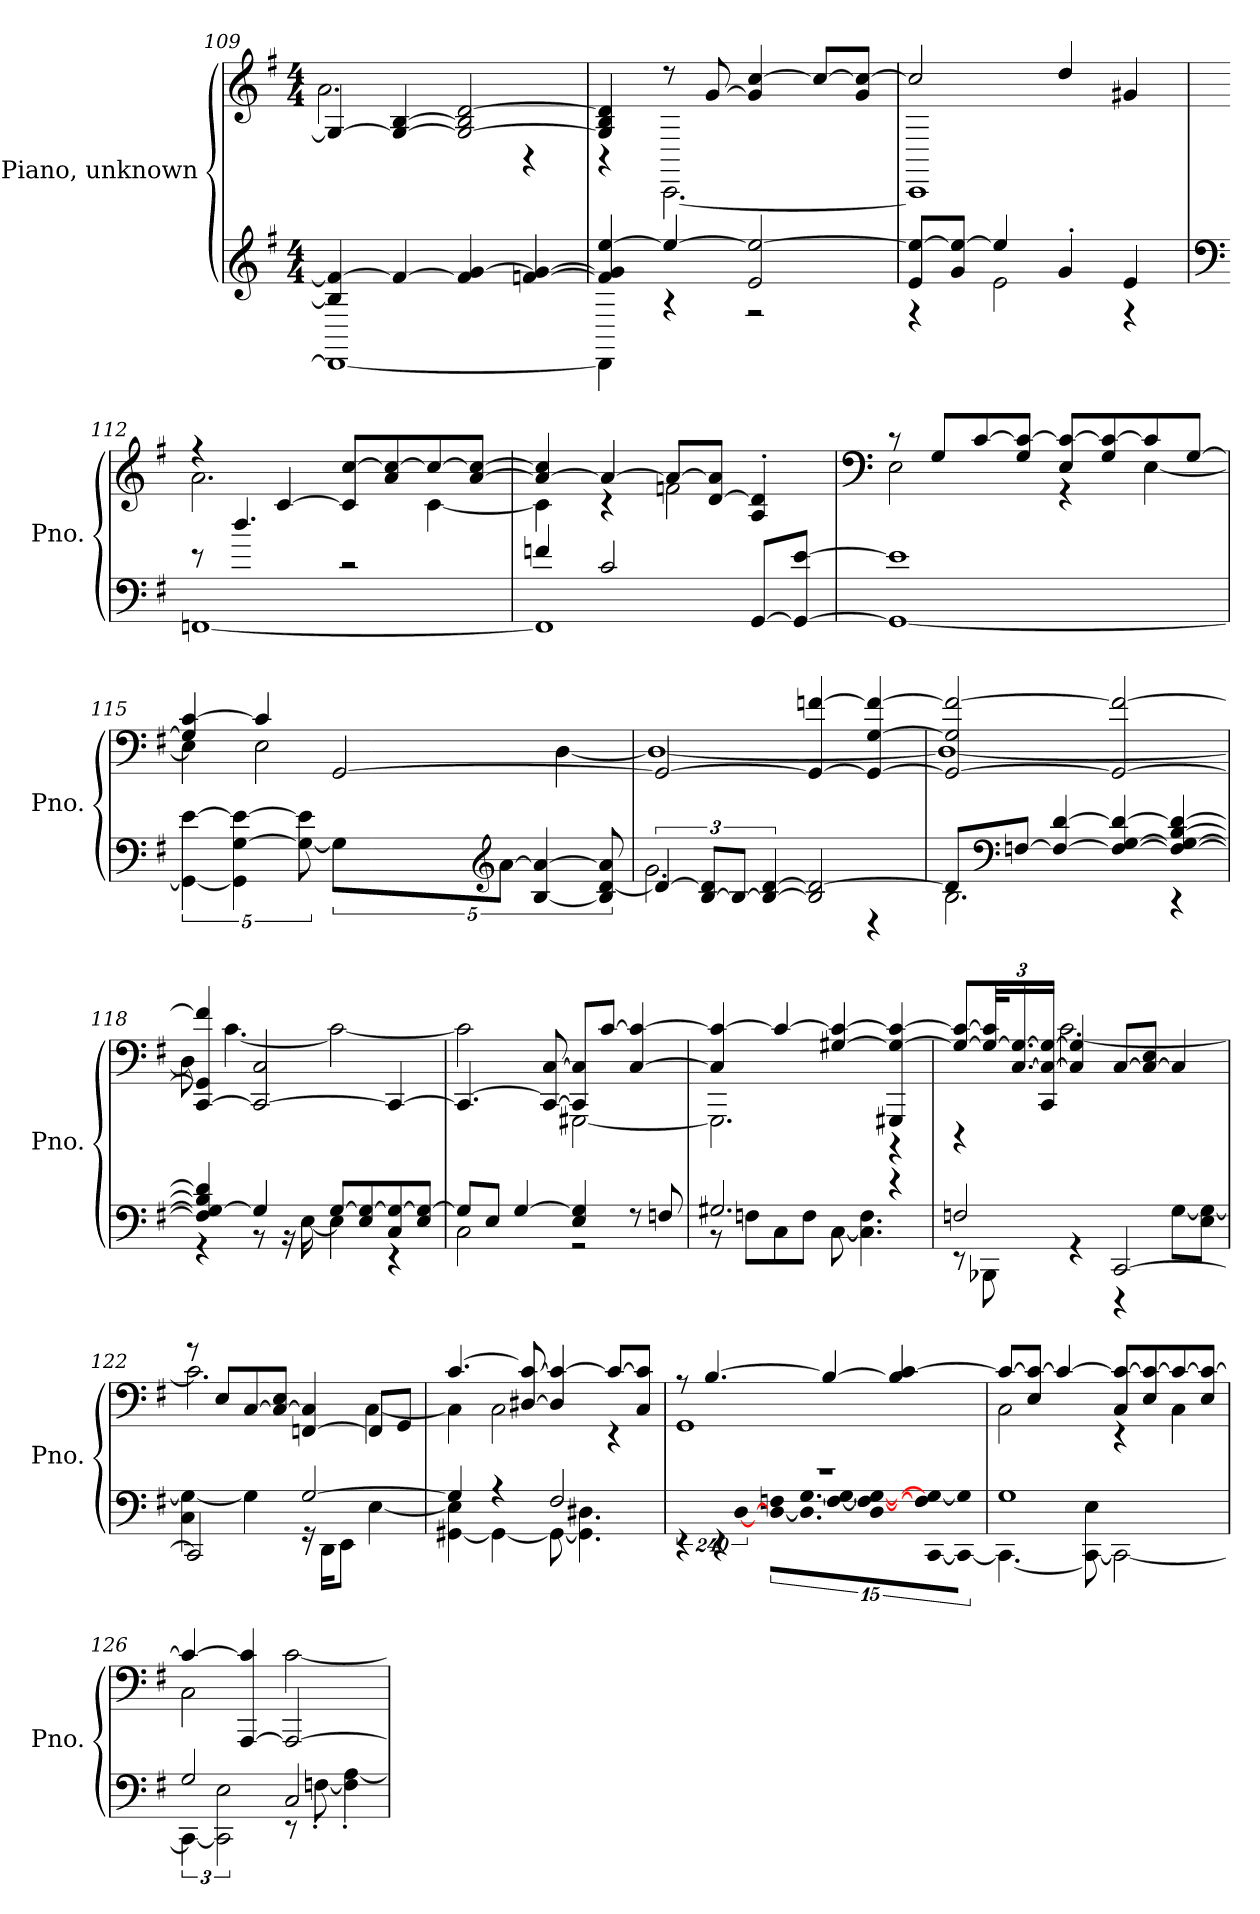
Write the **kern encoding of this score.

**kern	**kern
*part1	*part1
*staff2	*staff1
*I"Piano, unknown	*
*I'Pno.	*
*clefG2	*clefG2
*k[f#]	*k[f#]
*M4/4	*M4/4
=109	=109
*^	*^
4B/] 4f/_	1DD_	4G/_	2.a\
4f/_	.	4G/_ [4B/	.
4f/] [4g/	.	2G/_ 2B/] [2d/	.
[4fn/ 4g/_	.	.	4r
!!LO:LB:g=z	!!
=110	=110	=110	=110
4f/] 4g/] [4ee/	4DD\]	4G/] 4B/ 4d/]	4r
4ee/_	4r	8r	[2.CC\
.	.	[8g/	.
2e/ 2ee/_	2r	4g/] [4cc/	.
.	.	8cc/L_	.
.	.	8g/ 8cc/_J	.
=111	=111	=111	=111
8e/ 8ee/_L	4r	2cc/]	1CC]
8g/ 8ee/_J	.	.	.
4ee/]	2e\	.	.
4g'/	.	4dd/	.
4e/	4r	4g#X/	.
=112	=112	=112	=112
*clefF4	*	*	*
8r	[1FFn	4r	2.a\
4.dd/	.	.	.
.	.	[4c/	.
2r	.	8c/] [8cc/L	.
.	.	8a/ 8cc/_	.
.	.	8cc/_	[4c\
.	.	[8a/ 8cc/_J	.
=113	=113	=113	=113
4fn/	1FF]	4a/_ 4cc/]	4c\]
2c/	.	4a/_	4r
.	.	8a/L_	2fn\
.	.	[8d/ 8a/]J	.
[8GG/L	.	4A/' 4d/]'	.
8GG/_ [8e/J	.	.	.
*v	*v	*	*
!!LO:LB:g=z	!!
=114	=114	=114
*	*clefF4	*
1GG_ 1e]	8r	2E\
.	8G/L	.
.	[8c/	.
.	8G/ 8c/_J	.
.	8E/ 8c/_L	4r
.	8G/ 8c/_	.
.	8c/]	[4E\
.	[8G/J	.
=115	=115	=115
5GG\_ [5e\	4G/] [4c/	4E\]
5GG\] [5G\ 5e\_	.	.
.	4c/]	2E\
10G\_ 10e\]	.	.
10G\L]	[2GG/	.
*clefG2	*	*
[10a\J	.	.
[5B/ 5a/_	.	.
.	.	[4D\
10B/] [10d/ 10a/]	.	.
=116	=116	=116
*^	*	*
6d/_	2.g\	2GG/_	1D_
[12B/ 12d/]L	.	.	.
12B/J_	.	.	.
6B/_ [6d/	.	.	.
2B/] 2d/_	.	4GG/_ [4fn/	.
.	4r	4GG/_ [4G/ 4f/_	.
!!LO:PB:g=z	!!
=117	=117	=117	=117
8d/L]	2.B\	2GG/_ 2G/] 2f/_	1D_
*clefF4	*	*	*
[8Fn/J	.	.	.
4F/_ [4d/	.	.	.
4F/_ [4G/ 4d/_	.	2GG/_ 2f/_	.
4F/_ 4G/_ [4B/ 4d/_	4r	.	.
=118	=118	=118	=118
4F/] 4G/_ 4B/] 4d/]	4r	[4CC/ 4GG/] 4f/]	8D\]
.	.	.	[4.c\
4G/]	8r	2CC/_ 2C/	.
.	16r	.	.
.	[16E\	.	.
[8G/L	4E\]	.	2c\_
8E/ 8G/_	.	.	.
8C/ 8G/_	4r	4CC/_	.
8E/ 8G/_J	.	.	.
=119	=119	=119	=119
8G/L]	2C\	4.CC/_	2c\]
8E/J	.	.	.
[4G/	.	.	.
.	.	8CC/_ [8C/	.
4E/ 4G/]	2r	8CC/] 8C/]L	[2GGG#X\
.	.	[8c/J	.
8r	.	[4C/ 4c/_	.
8Fn/	.	.	.
!!LO:LB:g=z	!!
=120	=120	=120	=120
2.G#X/	8r	4C/] 4c/_	2.GGG#\]
.	8Fn\L	.	.
.	8C\	4c/_	.
.	8F\J	.	.
.	[8C\	[4G#X/ 4c/_	.
.	4.C\] 4.F\	.	.
4r	.	4GGG#X/ 4G#/_ 4c/_	4r
=121	=121	=121	=121
2Fn/	8r	8G#/_ 8c/_L	4r
*	*	*Xbrackettup	*
.	8BBB-X\	48G#/_ 48c/]KL	.
.	.	[24.C/ 24.G#/_	.
.	.	24CC/ 24C/_ 24G#/_JJ	.
.	4r	4C/] 4G#/]	[2.c\
[2CC/	4r	[8C/L	.
.	.	8C/_ 8E/J	.
.	[8G\L	4C/]	.
.	8E\ 8G\_J	.	.
=122	=122	=122	=122
2CC/]	4C\ 4G\_	8r	2.c\]
.	.	8E/L	.
.	4G\]	[8C/	.
.	.	8C/_ 8E/J	.
[2G/	16r	[4FFn/ 4C/]	.
.	16DD\KL	.	.
.	8EE\J	.	.
.	[4E\	8FF/L]	[4C\
.	.	8GG/J	.
!!LO:LB:g=z	!!
=123	=123	=123	=123
4G/]	[4GG#X\ 4E\]	[4.c/	4C\]
4r	4GG#\_	.	2C\
.	.	[8D#X/ 8c/_	.
2F#/	8GG#\_	4D#/] 4c/_	.
.	4.GG#\] 4.D#X\	.	.
.	.	8c/L_	4r
.	.	8C/ 8c/]J	.
=124	=124	=124	=124
!	!LO:N:vis=8	!	!
1r	960%137r	8r	1GG
.	.	[4.B/	.
!	!LO:N:vis=16	!	!
.	1920%137r	.	.
!	!LO:N:vis=16	!	!
.	[1920%137D\	.	.
.	1920ryy	.	.
!	!LO:N:vis=8	!	!
.	960%137D\_ 960%137Fn\L	.	.
!	!LO:N:vis=8.	!	!
.	640%137D\] [640%137G\	.	.
.	.	4B/_	.
!	!LO:N:vis=16	!	!
.	[1920%137F\ 1920%137G\_L	.	.
!	!LO:N:vis=16	!	!
.	1920%137D\ 1920%137F\_ 1920%137G\_	.	.
.	.	4B/] [4c/	.
.	1920ryy	.	.
!	!LO:N:vis=16	!	!
.	[1920%137CC\ 1920%137F\] 1920%137G\_J	.	.
!	!LO:N:vis=8	!	!
.	960%137CC\_ 960%137G\]J	.	.
=125	=125	=125	=125
1G	4.CC\_	8c/L_	2C\
.	.	8E/ 8c/_J	.
.	.	4c/_	.
.	8CC\_ 8E\	.	.
.	2CC\_	8C/ 8c/_L	4r
.	.	8E/ 8c/_	.
.	.	8c/_	4C\
.	.	8E/ 8c/_J	.
!!LO:LB:g=z	!!
=126	=126	=126	=126
2G/	6CC\_	4c/_	2C\
.	3CC\] 3E\	.	.
.	.	[4AAA/ 4c/]	.
2C/	8r	2AAA/_	[2c\
.	[8Fn'\	.	.
.	4F\]' [4A\'	.	.
*v	*v	*	*
*	*v	*v
=	=
*-	*-
